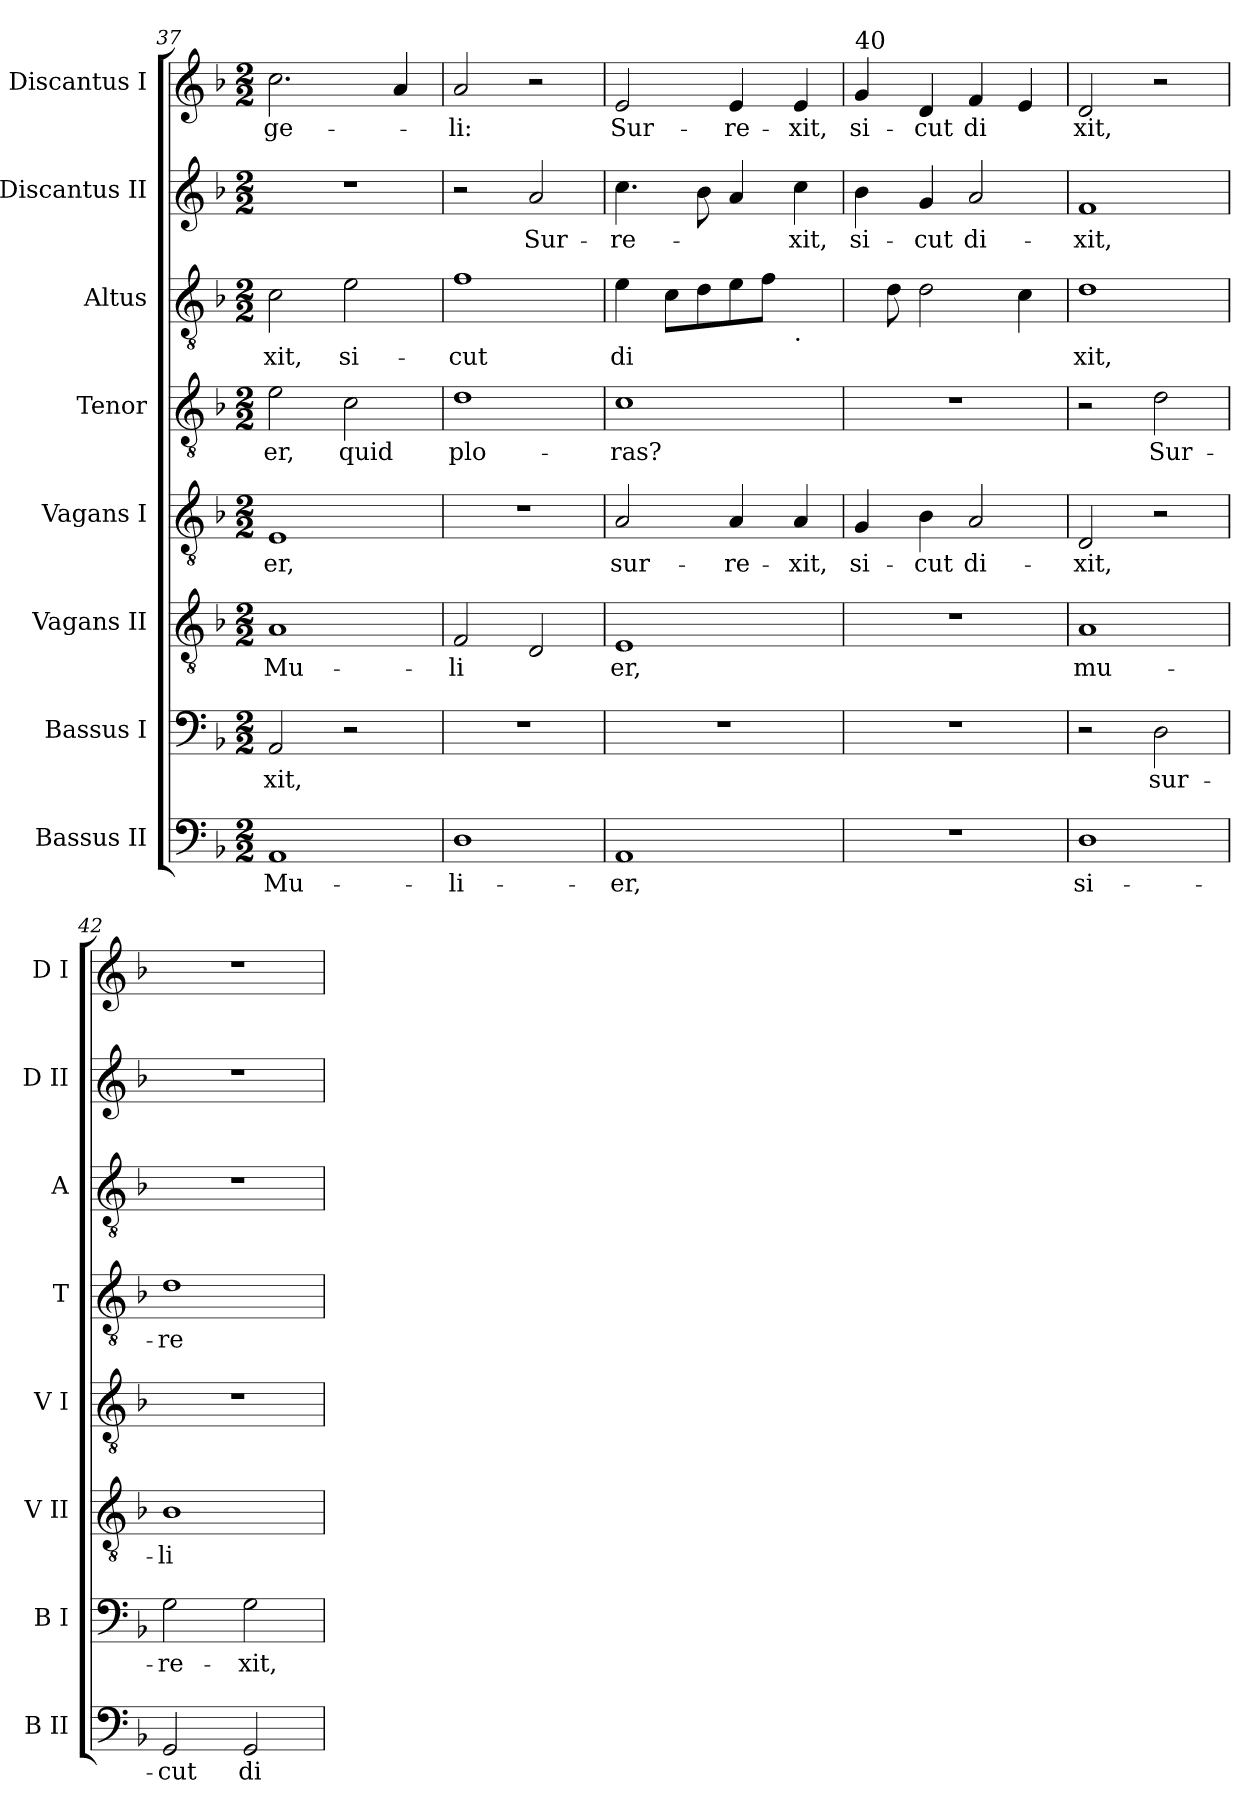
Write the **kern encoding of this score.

**kern	**text	**kern	**text	**kern	**text	**kern	**text	**kern	**text	**kern	**text	**kern	**text	**kern	**text
*part8	*part8	*part7	*part7	*part6	*part6	*part5	*part5	*part4	*part4	*part3	*part3	*part2	*part2	*part1	*part1
*staff8	*staff8	*staff7	*staff7	*staff6	*staff6	*staff5	*staff5	*staff4	*staff4	*staff3	*staff3	*staff2	*staff2	*staff1	*staff1
*I"Bassus II	*	*I"Bassus I	*	*I"Vagans II	*	*I"Vagans I	*	*I"Tenor	*	*I"Altus	*	*I"Discantus II	*	*I"Discantus I	*
*I'B II	*	*I'B I	*	*I'V II	*	*I'V I	*	*I'T	*	*I'A	*	*I'D II	*	*I'D I	*
*clefF4	*	*clefF4	*	*clefGv2	*	*clefGv2	*	*clefGv2	*	*clefGv2	*	*clefG2	*	*clefG2	*
*k[b-]	*	*k[b-]	*	*k[b-]	*	*k[b-]	*	*k[b-]	*	*k[b-]	*	*k[b-]	*	*k[b-]	*
*F:	*	*F:	*	*F:	*	*F:	*	*F:	*	*F:	*	*F:	*	*F:	*
*M2/2	*	*M2/2	*	*M2/2	*	*M2/2	*	*M2/2	*	*M2/2	*	*M2/2	*	*M2/2	*
=37	=37	=37	=37	=37	=37	=37	=37	=37	=37	=37	=37	=37	=37	=37	=37
1AA	Mu-	2AA/	-xit,	1A	Mu-	1E	-er,	2e\	-er,	2c\	-xit,	1r	.	2.cc\	-ge-
.	.	2r	.	.	.	.	.	2c\	quid	2e\	si-	.	.	.	.
.	.	.	.	.	.	.	.	.	.	.	.	.	.	4a/	.
=38	=38	=38	=38	=38	=38	=38	=38	=38	=38	=38	=38	=38	=38	=38	=38
1D	-li-	1r	.	2F/	-li	1r	.	1d	plo-	1f	-cut	2r	.	2a/	-li:
.	.	.	.	2D/	­	.	.	.	.	.	.	2a/	Sur-	2r	.
=39	=39	=39	=39	=39	=39	=39	=39	=39	=39	=39	=39	=39	=39	=39	=39
1AA	-er,	1r	.	1E	er,	2A/	sur-	1c	-ras?	4e\	di	4.cc\	-re-	2e/	Sur-
.	.	.	.	.	.	.	.	.	.	8c\L	.	.	.	.	.
.	.	.	.	.	.	.	.	.	.	8d\	.	8b-\	.	.	.
.	.	.	.	.	.	4A/	-re-	.	.	8e\	.	4a/	-­	4e/	-re-
.	.	.	.	.	.	.	.	.	.	8f\J	.	.	.	.	.
!	!	!	!	!	!	!	!	!	!	!LO:TX:b:t=.	!	!	!	!	!
.	.	.	.	.	.	4A/	-xit,	.	.	[4e\yy	.	4cc\	xit,	4e/	-xit,
=40	=40	=40	=40	=40	=40	=40	=40	=40	=40	=40	=40	=40	=40	=40	=40
!	!	!	!	!	!	!	!	!	!	!	!	!	!	!LO:TX:a:t=40	!
1r	.	1r	.	1r	.	4G/	si-	1r	.	8e\yy]	.	4b-\	si-	4g/	si-
.	.	.	.	.	.	.	.	.	.	8d\	.	.	.	.	.
.	.	.	.	.	.	4B-\	-cut	.	.	2d\	.	4g/	-cut	4d/	-cut
.	.	.	.	.	.	2A/	di-	.	.	.	.	2a/	di-	4f/	di
.	.	.	.	.	.	.	.	.	.	4c\	.	.	.	4e/	­
=41	=41	=41	=41	=41	=41	=41	=41	=41	=41	=41	=41	=41	=41	=41	=41
1D	si-	2r	.	1A	mu-	2D/	-xit,	2r	.	1d	xit,	1f	-xit,	2d/	xit,
.	.	2D\	sur-	.	.	2r	.	2d\	Sur-	.	.	.	.	2r	.
=42	=42	=42	=42	=42	=42	=42	=42	=42	=42	=42	=42	=42	=42	=42	=42
2GG/	-cut	2G\	-re-	1B-	-li-	1r	.	1d	-re-	1r	.	1r	.	1r	.
2GG/	di-	2G\	-xit,	.	.	.	.	.	.	.	.	.	.	.	.
=	=	=	=	=	=	=	=	=	=	=	=	=	=	=	=
*-	*-	*-	*-	*-	*-	*-	*-	*-	*-	*-	*-	*-	*-	*-	*-
